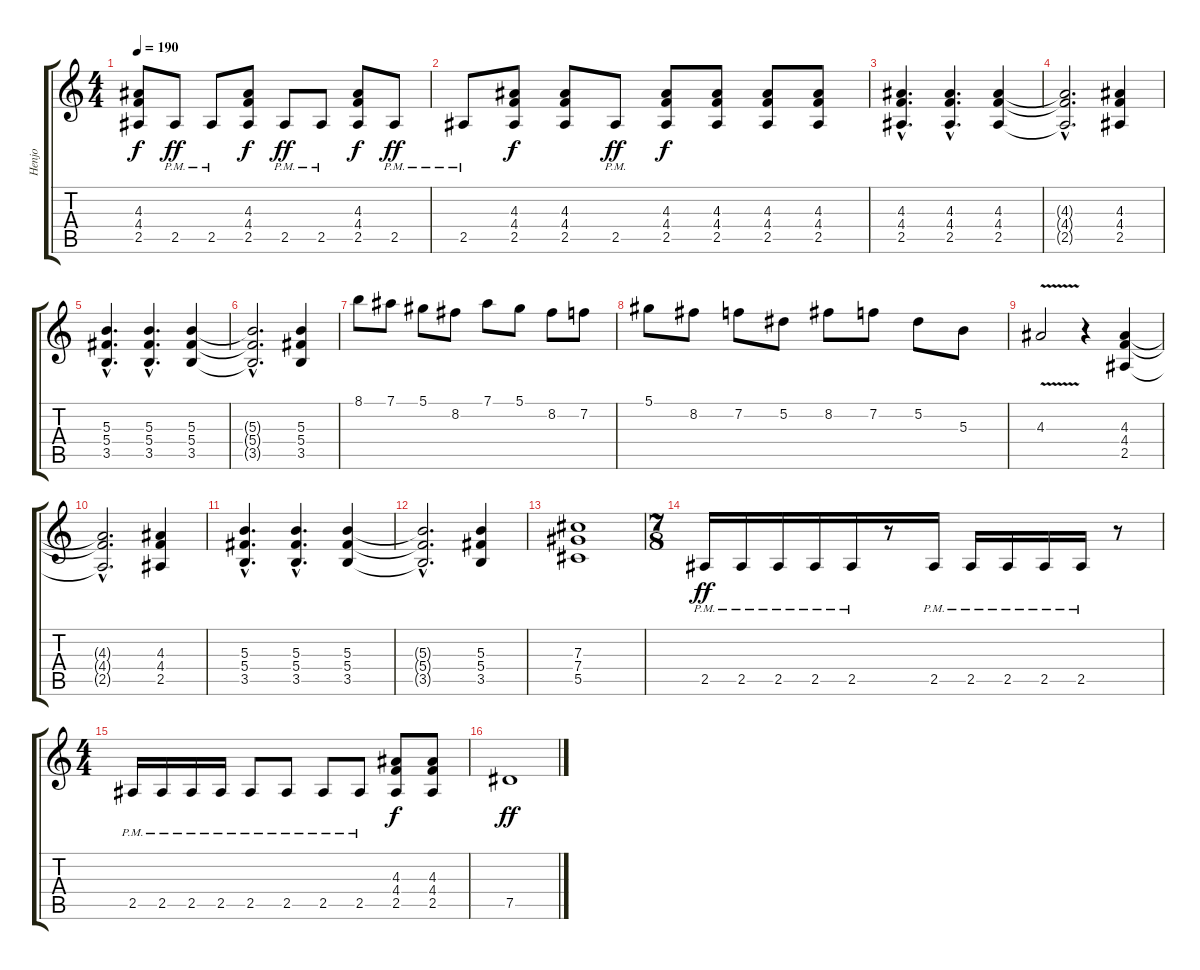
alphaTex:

\track ("Henjo" "Henjo") {instrument distortionguitar}
\staff {score tabs}
\tuning (Eb4 Bb3 Gb3 Db3 Ab2 Eb2) {hide}
\ts (4 4)
\tempo 190
\clef g2
\ks c
(4.3 4.4 2.5).8{dy f} 2.5{pm}.8{dy ff} 2.5{pm}.8 (4.3 4.4 2.5).8{dy f} 2.5{pm}.8{dy ff} 2.5{pm}.8 (4.3 4.4 2.5).8{dy f} 2.5{pm}.8{dy ff} |
2.5{pm}.8 (4.3 4.4 2.5).8{dy f} (4.3 4.4 2.5).8 2.5{pm}.8{dy ff} (4.3 4.4 2.5).8{dy f} (4.3 4.4 2.5).8 (4.3 4.4 2.5).8 (4.3 4.4 2.5).8 |
(4.3{hac} 4.4{hac} 2.5{hac}).4{d} (4.3{hac} 4.4{hac} 2.5{hac}).4{d} (4.3 4.4 2.5).4 |
(4.3{hac t} 4.4{hac t} 2.5{hac t}).2{d} (4.3 4.4 2.5).4 |
(5.3{hac} 5.4{hac} 3.5{hac}).4{d} (5.3{hac} 5.4{hac} 3.5{hac}).4{d} (5.3 5.4 3.5).4 |
(5.3{hac t} 5.4{hac t} 3.5{hac t}).2{d} (5.3 5.4 3.5).4 |
8.1.8 7.1.8 5.1.8 8.2.8 7.1.8 5.1.8 8.2.8 7.2.8 |
5.1.8 8.2.8 7.2.8 5.2.8 8.2.8 7.2.8 5.2.8 5.3.8 |
4.3{v}.2 r.4 (4.3 4.4 2.5).4 |
(4.3{hac t} 4.4{hac t} 2.5{hac t}).2{d} (4.3 4.4 2.5).4 |
(5.3{hac} 5.4{hac} 3.5{hac}).4{d} (5.3{hac} 5.4{hac} 3.5{hac}).4{d} (5.3 5.4 3.5).4 |
(5.3{hac t} 5.4{hac t} 3.5{hac t}).2{d} (5.3 5.4 3.5).4 |
(7.3 7.4 5.5).1 |
\ts (7 8)
2.5{pm}.16{dy ff} 2.5{pm}.16 2.5{pm}.16 2.5{pm}.16 2.5{pm}.16 r.8 2.5{pm}.16 2.5{pm}.16 2.5{pm}.16 2.5{pm}.16 2.5{pm}.16 r.8 |
\ts (4 4)
2.5{pm}.16 2.5{pm}.16 2.5{pm}.16 2.5{pm}.16 2.5{pm}.8 2.5{pm}.8 2.5{pm}.8 2.5{pm}.8 (4.3 4.4 2.5).8{dy f} (4.3 4.4 2.5).8 |
7.5.1{dy ff}
